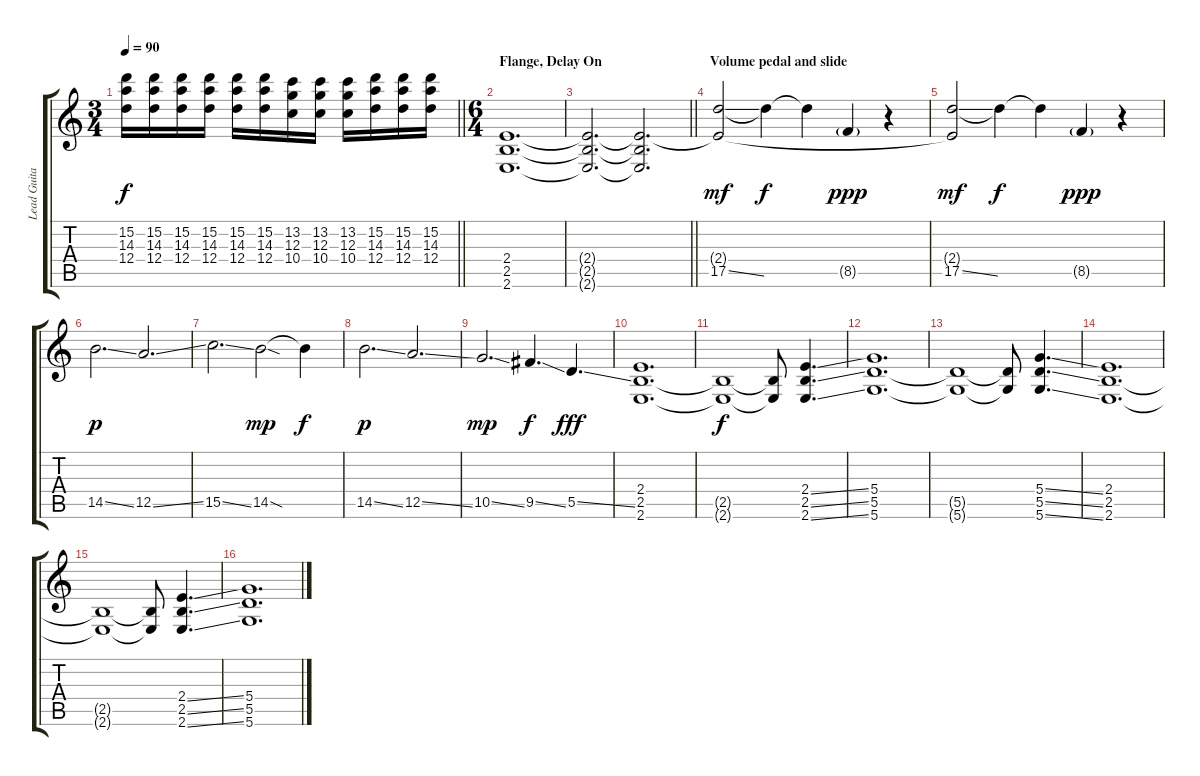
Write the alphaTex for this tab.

\track ("Lead Guitar" "Lead Guita") {instrument distortionguitar}
\staff {score tabs}
\tuning (E4 B3 G3 D3 A2 D2) {hide}
\ts (3 4)
\tempo 90
\clef g2
\barLineRight lightlight
\ks c
(15.2 14.3 12.4).16{dy f} (15.2 14.3 12.4).16 (15.2 14.3 12.4).16 (15.2 14.3 12.4).16 (15.2 14.3 12.4).16 (15.2 14.3 12.4).16 (13.2 12.3 10.4).16 (13.2 12.3 10.4).16 (13.2 12.3 10.4).16 (15.2 14.3 12.4).16 (15.2 14.3 12.4).16 (15.2 14.3 12.4).16 |
\ts (6 4)
\section ("" "Flange, Delay On")
(2.4 2.5 2.6).1{d} |
\barLineRight lightlight
(2.4{t} 2.5{t} 2.6{t}).2{d} (2.4{t} 2.5{t} 2.6{t}).2{d} |
\section ("" "Volume pedal and slide")
(2.4{t} 17.5{ss}).2{dy mf} 17.5{t}.4{dy f} 17.5{t}.4 8.5{g}.4{dy ppp} r.4 |
(2.4{t} 17.5{ss}).2{dy mf} 17.5{t}.4{dy f} 17.5{t}.4 8.5{g}.4{dy ppp} r.4 |
14.5{ss}.2{d dy p} 12.5{ss}.2{d} |
15.5{ss}.2{d} 14.5{sod}.2{dy mp} 14.5{t}.4{dy f} |
14.5{ss}.2{d dy p} 12.5{ss}.2{d} |
10.5{ss}.2{d dy mp} 9.5{ss}.4{d dy f} 5.5{ss}.4{d dy fff} |
(2.4 2.5 2.6).1{d} |
(2.5{t} 2.6{t}).1{dy f volume 10} (2.5{t} 2.6{t}).8 (2.4{ss} 2.5{ss} 2.6{ss}).4{d volume 10} |
(5.4 5.5 5.6).1{d volume 10} |
(5.5{t} 5.6{t}).1 (5.5{t} 5.6{t}).8 (5.4{ss} 5.5{ss} 5.6{ss}).4{d volume 10} |
(2.4 2.5 2.6).1{d volume 10 balance 8} |
(2.5{t} 2.6{t}).1{volume 10} (2.5{t} 2.6{t}).8 (2.4{ss} 2.5{ss} 2.6{ss}).4{d volume 10} |
(5.4 5.5 5.6).1{d volume 10}
